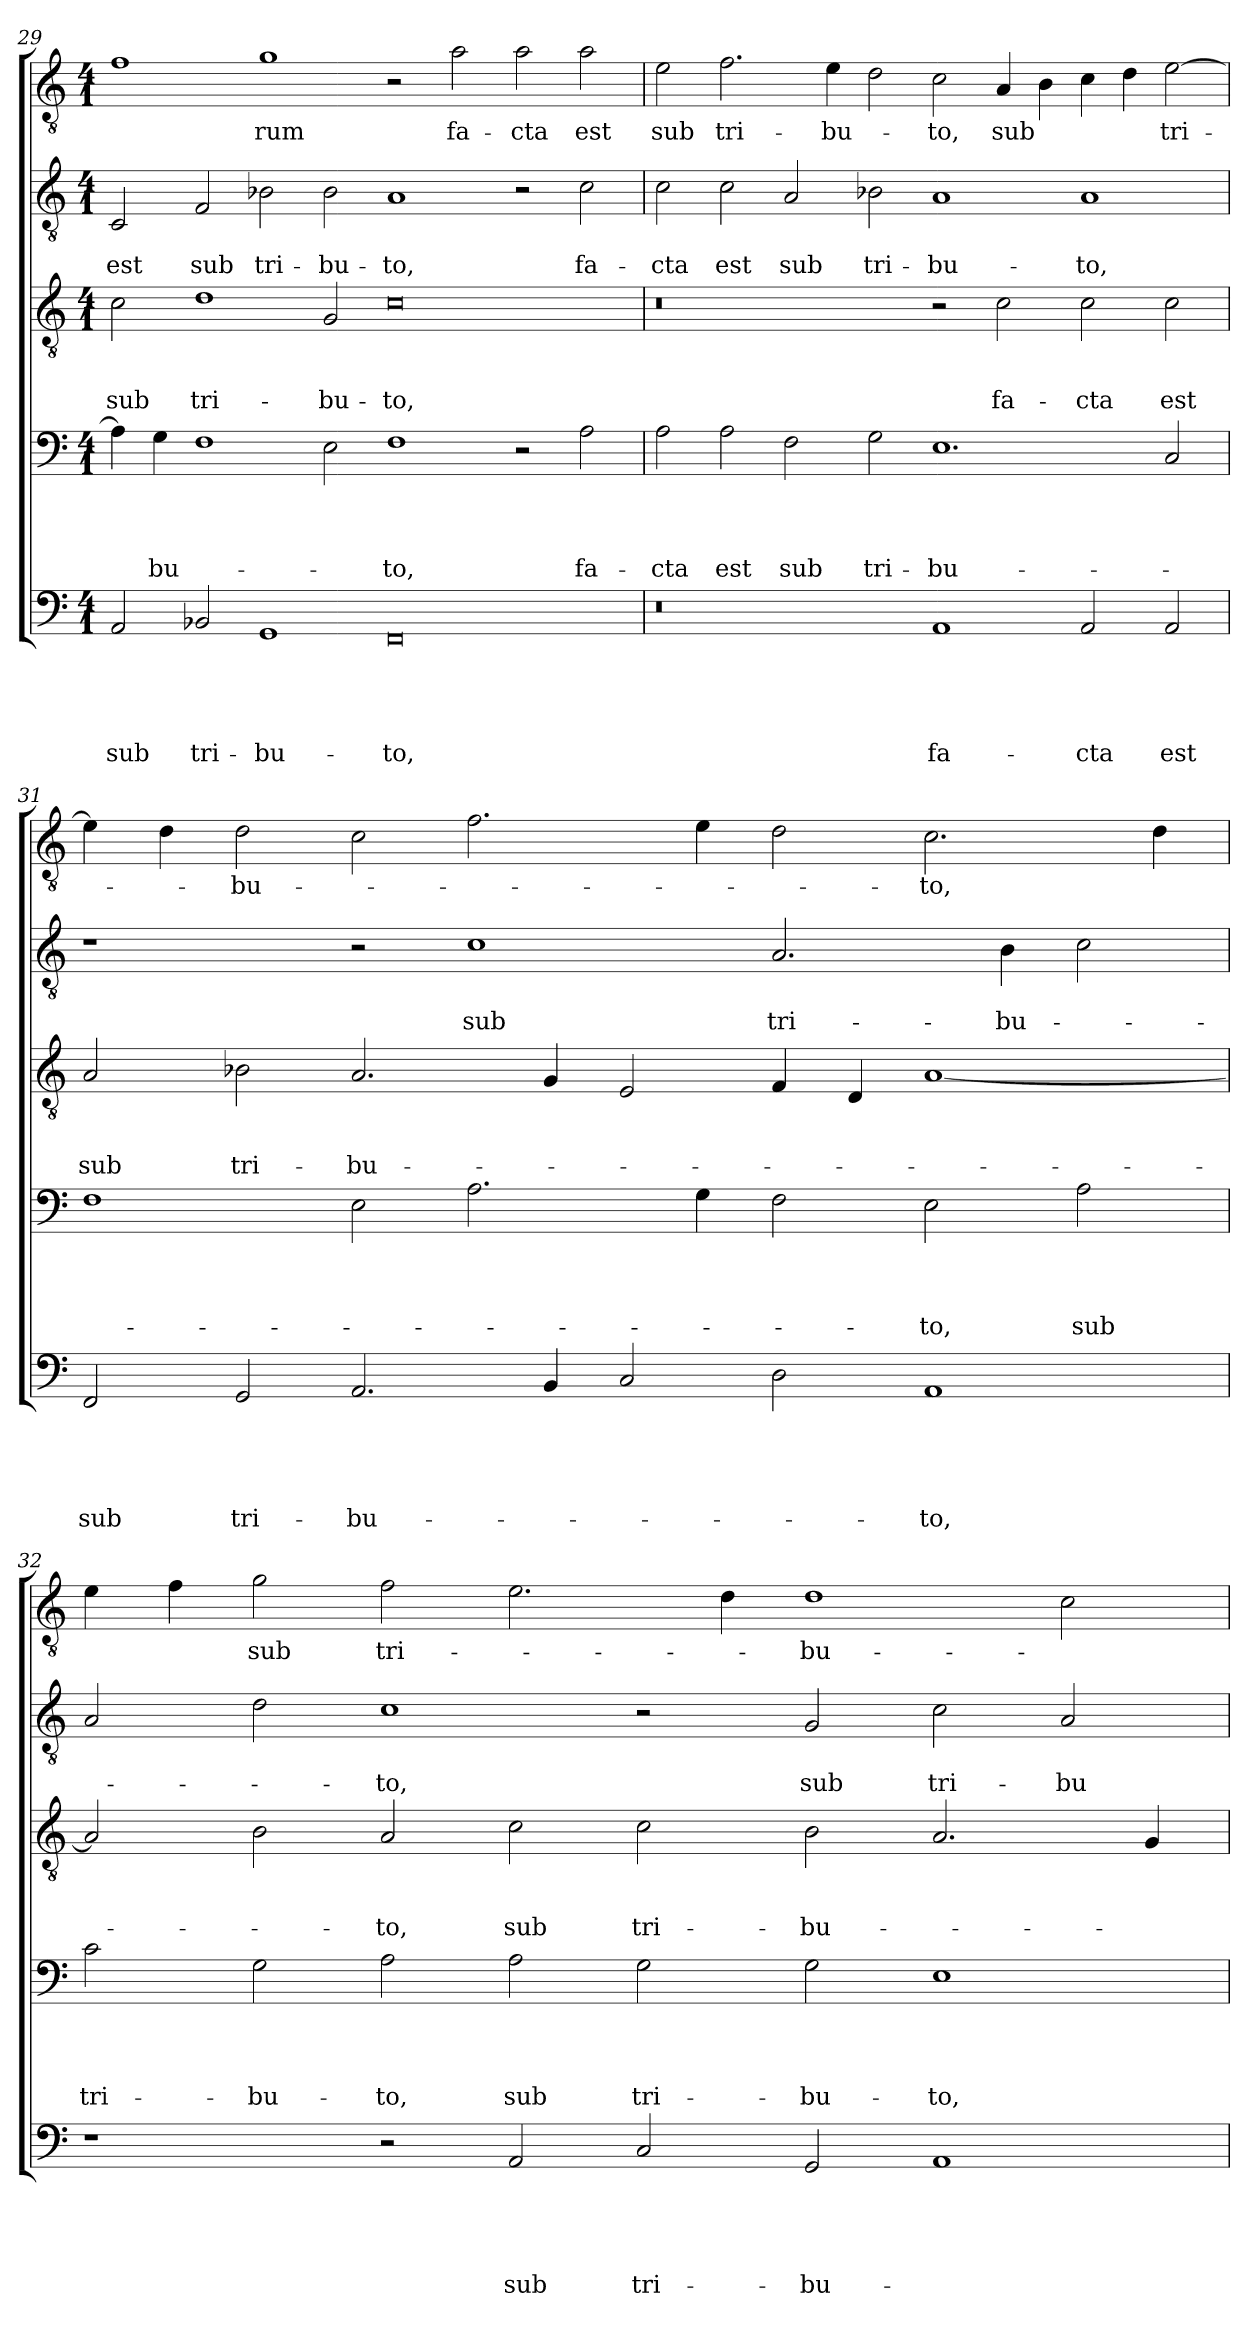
**kern	**text	**text	**text	**text	**text	**kern	**text	**text	**text	**text	**kern	**text	**text	**text	**kern	**text	**text	**kern	**text
*part5	*part5	*part5	*part5	*part5	*part5	*part4	*part4	*part4	*part4	*part4	*part3	*part3	*part3	*part3	*part2	*part2	*part2	*part1	*part1
*staff5	*staff5	*staff5	*staff5	*staff5	*staff5	*staff4	*staff4	*staff4	*staff4	*staff4	*staff3	*staff3	*staff3	*staff3	*staff2	*staff2	*staff2	*staff1	*staff1
!!LO:LB:g=z
*clefF4	*	*	*	*	*	*clefF4	*	*	*	*	*clefGv2	*	*	*	*clefGv2	*	*	*clefGv2	*
*k[]	*	*	*	*	*	*k[]	*	*	*	*	*k[]	*	*	*	*k[]	*	*	*k[]	*
*C:	*	*	*	*	*	*C:	*	*	*	*	*C:	*	*	*	*C:	*	*	*C:	*
*M4/1	*	*	*	*	*	*M4/1	*	*	*	*	*M4/1	*	*	*	*M4/1	*	*	*M4/1	*
=29	=29	=29	=29	=29	=29	=29	=29	=29	=29	=29	=29	=29	=29	=29	=29	=29	=29	=29	=29
!	!	!	!	!	!LO:LY:b	!	!	!	!	!	!	!	!	!LO:LY:b	!	!	!LO:LY:b	!	!
2AA/	.	.	.	.	sub	4A\]	.	.	.	.	2c\	.	.	sub	2C/	.	est	1f	.
!	!	!	!	!	!	!	!	!	!	!LO:LY:b	!	!	!	!	!	!	!	!	!
.	.	.	.	.	.	4G\	.	.	.	-bu-	.	.	.	.	.	.	.	.	.
!	!	!	!	!	!LO:LY:b	!	!	!	!	!	!	!	!	!LO:LY:b	!	!	!LO:LY:b	!	!
2BB-X/	.	.	.	.	tri-	1F	.	.	.	.	1d	.	.	tri-	2F/	.	sub	.	.
!	!	!	!	!	!LO:LY:b	!	!	!	!	!	!	!	!	!	!	!	!LO:LY:b	!	!LO:LY:b
1GG	.	.	.	.	-bu-	.	.	.	.	.	.	.	.	.	2B-X\	.	tri-	1g	-rum
!	!	!	!	!	!	!	!	!	!	!	!	!	!	!LO:LY:b	!	!	!LO:LY:b	!	!
.	.	.	.	.	.	2E\	.	.	.	.	2G/	.	.	-bu-	2B-\	.	-bu-	.	.
!	!	!	!	!	!LO:LY:b	!	!	!	!	!LO:LY:b	!	!	!	!LO:LY:b	!	!	!LO:LY:b	!	!
0FF	.	.	.	.	-to,	1F	.	.	.	-to,	0c	.	.	-to,	1A	.	-to,	2r	.
!	!	!	!	!	!	!	!	!	!	!	!	!	!	!	!	!	!	!	!LO:LY:b
.	.	.	.	.	.	.	.	.	.	.	.	.	.	.	.	.	.	2a\	fa-
!	!	!	!	!	!	!	!	!	!	!	!	!	!	!	!	!	!	!	!LO:LY:b
.	.	.	.	.	.	2r	.	.	.	.	.	.	.	.	2r	.	.	2a\	-cta
!	!	!	!	!	!	!	!	!	!	!LO:LY:b	!	!	!	!	!	!	!LO:LY:b	!	!LO:LY:b
.	.	.	.	.	.	2A\	.	.	.	fa-	.	.	.	.	2c\	.	fa-	2a\	est
=30	=30	=30	=30	=30	=30	=30	=30	=30	=30	=30	=30	=30	=30	=30	=30	=30	=30	=30	=30
!	!	!	!	!	!	!	!	!	!	!LO:LY:b	!	!	!	!	!	!	!LO:LY:b	!	!LO:LY:b
0r	.	.	.	.	.	2A\	.	.	.	-cta	0r	.	.	.	2c\	.	-cta	2e\	sub
!	!	!	!	!	!	!	!	!	!	!LO:LY:b	!	!	!	!	!	!	!LO:LY:b	!	!LO:LY:b
.	.	.	.	.	.	2A\	.	.	.	est	.	.	.	.	2c\	.	est	2.f\	tri-
!	!	!	!	!	!	!	!	!	!	!LO:LY:b	!	!	!	!	!	!	!LO:LY:b	!	!
.	.	.	.	.	.	2F\	.	.	.	sub	.	.	.	.	2A/	.	sub	.	.
!	!	!	!	!	!	!	!	!	!	!	!	!	!	!	!	!	!	!	!LO:LY:b
.	.	.	.	.	.	.	.	.	.	.	.	.	.	.	.	.	.	4e\	-bu-
!	!	!	!	!	!	!	!	!	!	!LO:LY:b	!	!	!	!	!	!	!LO:LY:b	!	!
.	.	.	.	.	.	2G\	.	.	.	tri-	.	.	.	.	2B-X\	.	tri-	2d\	.
!	!	!	!	!	!LO:LY:b	!	!	!	!	!LO:LY:b	!	!	!	!	!	!	!LO:LY:b	!	!LO:LY:b
1AA	.	.	.	.	fa-	1.E	.	.	.	-bu-	2r	.	.	.	1A	.	-bu-	2c\	-to,
!	!	!	!	!	!	!	!	!	!	!	!	!	!	!LO:LY:b	!	!	!	!	!LO:LY:b
.	.	.	.	.	.	.	.	.	.	.	2c\	.	.	fa-	.	.	.	4A/	sub
.	.	.	.	.	.	.	.	.	.	.	.	.	.	.	.	.	.	4B\	.
!	!	!	!	!	!LO:LY:b	!	!	!	!	!	!	!	!	!LO:LY:b	!	!	!LO:LY:b	!	!
2AA/	.	.	.	.	-cta	.	.	.	.	.	2c\	.	.	-cta	1A	.	-to,	4c\	.
.	.	.	.	.	.	.	.	.	.	.	.	.	.	.	.	.	.	4d\	.
!	!	!	!	!	!LO:LY:b	!	!	!	!	!	!	!	!	!LO:LY:b	!	!	!	!	!LO:LY:b
2AA/	.	.	.	.	est	2C/	.	.	.	.	2c\	.	.	est	.	.	.	[2e\	tri-
=31	=31	=31	=31	=31	=31	=31	=31	=31	=31	=31	=31	=31	=31	=31	=31	=31	=31	=31	=31
!	!	!	!	!	!LO:LY:b	!	!	!	!	!	!	!	!	!LO:LY:b	!	!	!	!	!
2FF/	.	.	.	.	sub	1F	.	.	.	.	2A/	.	.	sub	1r	.	.	4e\]	.
.	.	.	.	.	.	.	.	.	.	.	.	.	.	.	.	.	.	4d\	.
!	!	!	!	!	!LO:LY:b	!	!	!	!	!	!	!	!	!LO:LY:b	!	!	!	!	!LO:LY:b
2GG/	.	.	.	.	tri-	.	.	.	.	.	2B-X\	.	.	tri-	.	.	.	2d\	-bu-
!	!	!	!	!	!LO:LY:b	!	!	!	!	!	!	!	!	!LO:LY:b	!	!	!	!	!
2.AA/	.	.	.	.	-bu-	2E\	.	.	.	.	2.A/	.	.	-bu-	2r	.	.	2c\	.
!	!	!	!	!	!	!	!	!	!	!	!	!	!	!	!	!	!LO:LY:b	!	!
.	.	.	.	.	.	2.A\	.	.	.	.	.	.	.	.	1c	.	sub	2.f\	.
4BB/	.	.	.	.	.	.	.	.	.	.	4G/	.	.	.	.	.	.	.	.
2C/	.	.	.	.	.	.	.	.	.	.	2E/	.	.	.	.	.	.	.	.
.	.	.	.	.	.	4G\	.	.	.	.	.	.	.	.	.	.	.	4e\	.
!	!	!	!	!	!	!	!	!	!	!	!	!	!	!	!	!	!LO:LY:b	!	!
2D\	.	.	.	.	.	2F\	.	.	.	.	4F/	.	.	.	2.A/	.	tri-	2d\	.
.	.	.	.	.	.	.	.	.	.	.	4D/	.	.	.	.	.	.	.	.
!	!	!	!	!	!LO:LY:b	!	!	!	!	!LO:LY:b	!	!	!	!	!	!	!	!	!LO:LY:b
1AA	.	.	.	.	-to,	2E\	.	.	.	-to,	[1A	.	.	.	.	.	.	2.c\	-to,
!	!	!	!	!	!	!	!	!	!	!	!	!	!	!	!	!	!LO:LY:b	!	!
.	.	.	.	.	.	.	.	.	.	.	.	.	.	.	4B\	.	-bu-	.	.
!	!	!	!	!	!	!	!	!	!	!LO:LY:b	!	!	!	!	!	!	!	!	!
.	.	.	.	.	.	2A\	.	.	.	sub	.	.	.	.	2c\	.	.	.	.
.	.	.	.	.	.	.	.	.	.	.	.	.	.	.	.	.	.	4d\	.
!!LO:PB:g=z
=32	=32	=32	=32	=32	=32	=32	=32	=32	=32	=32	=32	=32	=32	=32	=32	=32	=32	=32	=32
!	!	!	!	!	!	!	!	!	!	!LO:LY:b	!	!	!	!	!	!	!	!	!
1r	.	.	.	.	.	2c\	.	.	.	tri-	2A/]	.	.	.	2A/	.	.	4e\	.
.	.	.	.	.	.	.	.	.	.	.	.	.	.	.	.	.	.	4f\	.
!	!	!	!	!	!	!	!	!	!	!LO:LY:b	!	!	!	!	!	!	!	!	!LO:LY:b
.	.	.	.	.	.	2G\	.	.	.	-bu-	2B\	.	.	.	2d\	.	.	2g\	sub
!	!	!	!	!	!	!	!	!	!	!LO:LY:b	!	!	!	!LO:LY:b	!	!	!LO:LY:b	!	!LO:LY:b
2r	.	.	.	.	.	2A\	.	.	.	-to,	2A/	.	.	-to,	1c	.	-to,	2f\	tri-
!	!	!	!	!	!LO:LY:b	!	!	!	!	!LO:LY:b	!	!	!	!LO:LY:b	!	!	!	!	!
2AA/	.	.	.	.	sub	2A\	.	.	.	sub	2c\	.	.	sub	.	.	.	2.e\	.
!	!	!	!	!	!LO:LY:b	!	!	!	!	!LO:LY:b	!	!	!	!LO:LY:b	!	!	!	!	!
2C/	.	.	.	.	tri-	2G\	.	.	.	tri-	2c\	.	.	tri-	2r	.	.	.	.
.	.	.	.	.	.	.	.	.	.	.	.	.	.	.	.	.	.	4d\	.
!	!	!	!	!	!LO:LY:b	!	!	!	!	!LO:LY:b	!	!	!	!LO:LY:b	!	!	!LO:LY:b	!	!LO:LY:b
2GG/	.	.	.	.	-bu-	2G\	.	.	.	-bu-	2B\	.	.	-bu-	2G/	.	sub	1d	-bu-
!	!	!	!	!	!	!	!	!	!	!LO:LY:b	!	!	!	!	!	!	!LO:LY:b	!	!
1AA	.	.	.	.	.	1E	.	.	.	-to,	2.A/	.	.	.	2c\	.	tri-	.	.
!	!	!	!	!	!	!	!	!	!	!	!	!	!	!	!	!	!LO:LY:b	!	!
.	.	.	.	.	.	.	.	.	.	.	.	.	.	.	2A/	.	-bu-	2c\	.
.	.	.	.	.	.	.	.	.	.	.	4G/	.	.	.	.	.	.	.	.
=	=	=	=	=	=	=	=	=	=	=	=	=	=	=	=	=	=	=	=
*-	*-	*-	*-	*-	*-	*-	*-	*-	*-	*-	*-	*-	*-	*-	*-	*-	*-	*-	*-
